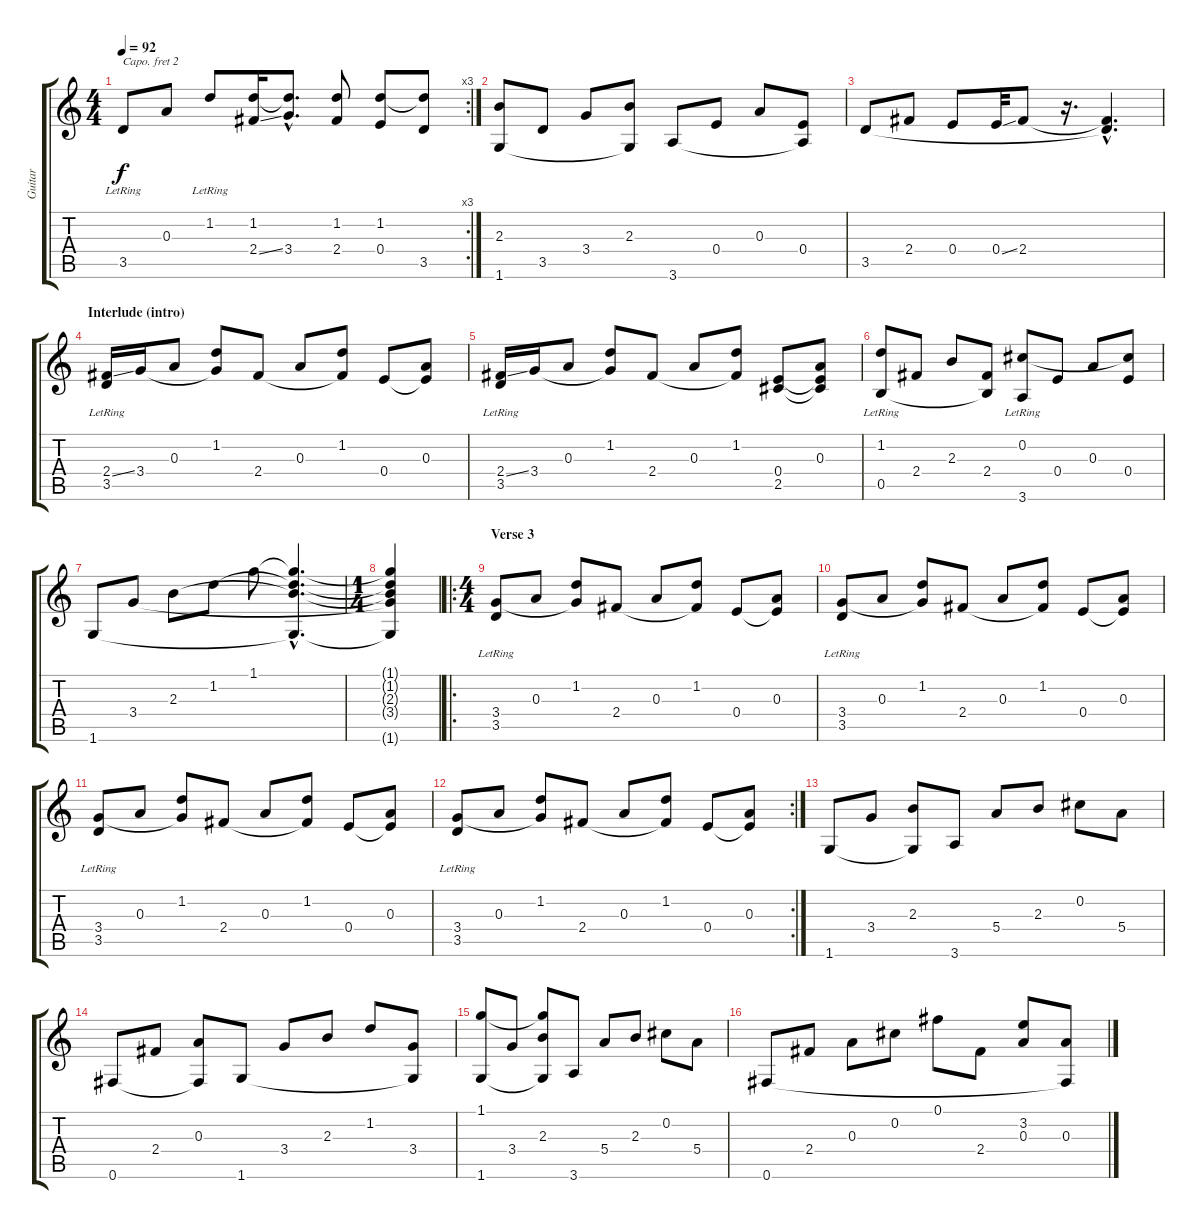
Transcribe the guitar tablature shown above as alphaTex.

\track ("Guitar" "Guitar") {instrument acousticguitarsteel}
\staff {score tabs}
\capo 2
\tuning (E4 B3 G3 D3 A2 E2) {hide}
\rc 3
\ts (4 4)
\tempo 92
\clef g2
\ks c
3.5{lr}.8{dy f} 0.3.8 1.2{lr}.8 (1.2 2.4{ss}).16 (1.2{hac t} 3.4{hac}).8{d} (1.2 2.4).8 (1.2 0.4).8 (1.2{t} 3.5).8 |
(2.3 1.6).8 3.5.8 3.4.8 (2.3 1.6{t}).8 3.6.8 0.4.8 0.3.8 (0.4 3.6{t}).8 |
3.5.8 2.4.8 0.4.8 0.4{ss}.32 2.4.8 r.16{d} (2.4{hac t} 3.5{hac t}).4{d} |
\section ("" "Interlude (intro)")
(2.4{ss} 3.5{lr}).16 3.4.16 0.3.8 (1.2 3.4{t}).8 2.4.8 0.3.8 (1.2 2.4{t}).8 0.4.8 (0.3 0.4{t}).8 |
(2.4{ss} 3.5{lr}).16 3.4.16 0.3.8 (1.2 3.4{t}).8 2.4.8 0.3.8 (1.2 2.4{t}).8 (0.4 2.5).8 (0.3 0.4{t} 2.5{t}).8 |
(1.2{lr} 0.5).8 2.4.8 2.3.8 (2.4 0.5{t}).8 (0.2 3.6{lr}).8 0.4.8 0.3.8 (0.2{t} 0.4).8 |
1.6.8 3.4.8 2.3.8 1.2.8 1.1.8 (1.1{hac t} 1.2{hac t} 2.3{hac t} 1.6{hac t}).4{d} |
\ts (1 4)
(1.1{t} 1.2{t} 2.3{t} 3.4{t} 1.6{t}).4 |
\ro
\ts (4 4)
\section ("" "Verse 3")
(3.4 3.5{lr}).8 0.3.8 (1.2 3.4{t}).8 2.4.8 0.3.8 (1.2 2.4{t}).8 0.4.8 (0.3 0.4{t}).8 |
(3.4 3.5{lr}).8 0.3.8 (1.2 3.4{t}).8 2.4.8 0.3.8 (1.2 2.4{t}).8 0.4.8 (0.3 0.4{t}).8 |
(3.4 3.5{lr}).8 0.3.8 (1.2 3.4{t}).8 2.4.8 0.3.8 (1.2 2.4{t}).8 0.4.8 (0.3 0.4{t}).8 |
\rc 2
(3.4 3.5{lr}).8 0.3.8 (1.2 3.4{t}).8 2.4.8 0.3.8 (1.2 2.4{t}).8 0.4.8 (0.3 0.4{t}).8 |
1.6.8 3.4.8 (2.3 1.6{t}).8 3.6.8 5.4.8 2.3.8 0.2.8 5.4.8 |
0.6.8 2.4.8 (0.3 0.6{t}).8 1.6.8 3.4.8 2.3.8 1.2.8 (3.4 1.6{t}).8 |
(1.1 1.6).8 3.4.8 (1.1{t} 2.3 1.6{t}).8 3.6.8 5.4.8 2.3.8 0.2.8 5.4.8 |
0.6.8 2.4.8 0.3.8 0.2.8 0.1.8 2.4.8 (3.2 0.3).8 (0.3 0.6{t}).8
